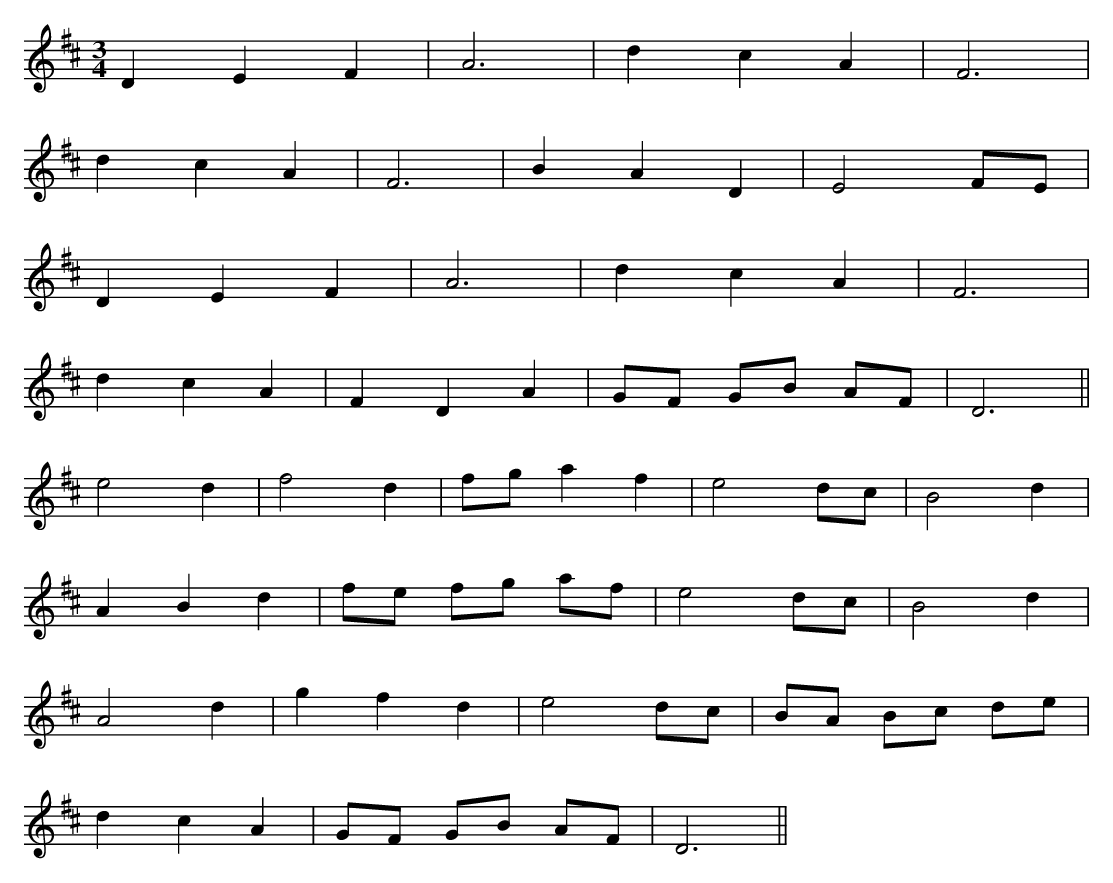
X:1
M:3/4
K:D
D2 E2 F2|A6|d2 c2 A2|F6|
d2 c2 A2|F6|B2 A2 D2|E4 FE|
D2 E2 F2|A6|d2 c2 A2|F6|
d2 c2 A2|F2 D2 A2|GF GB AF|D6||
e4 d2|f4 d2|fg a2 f2|e4 dc|B4 d2|
A2 B2 d2|fe fg af|e4 dc|B4 d2|
A4 d2|g2 f2 d2|e4 dc|BA Bc de|
d2 c2 A2|GF GB AF|D6||
